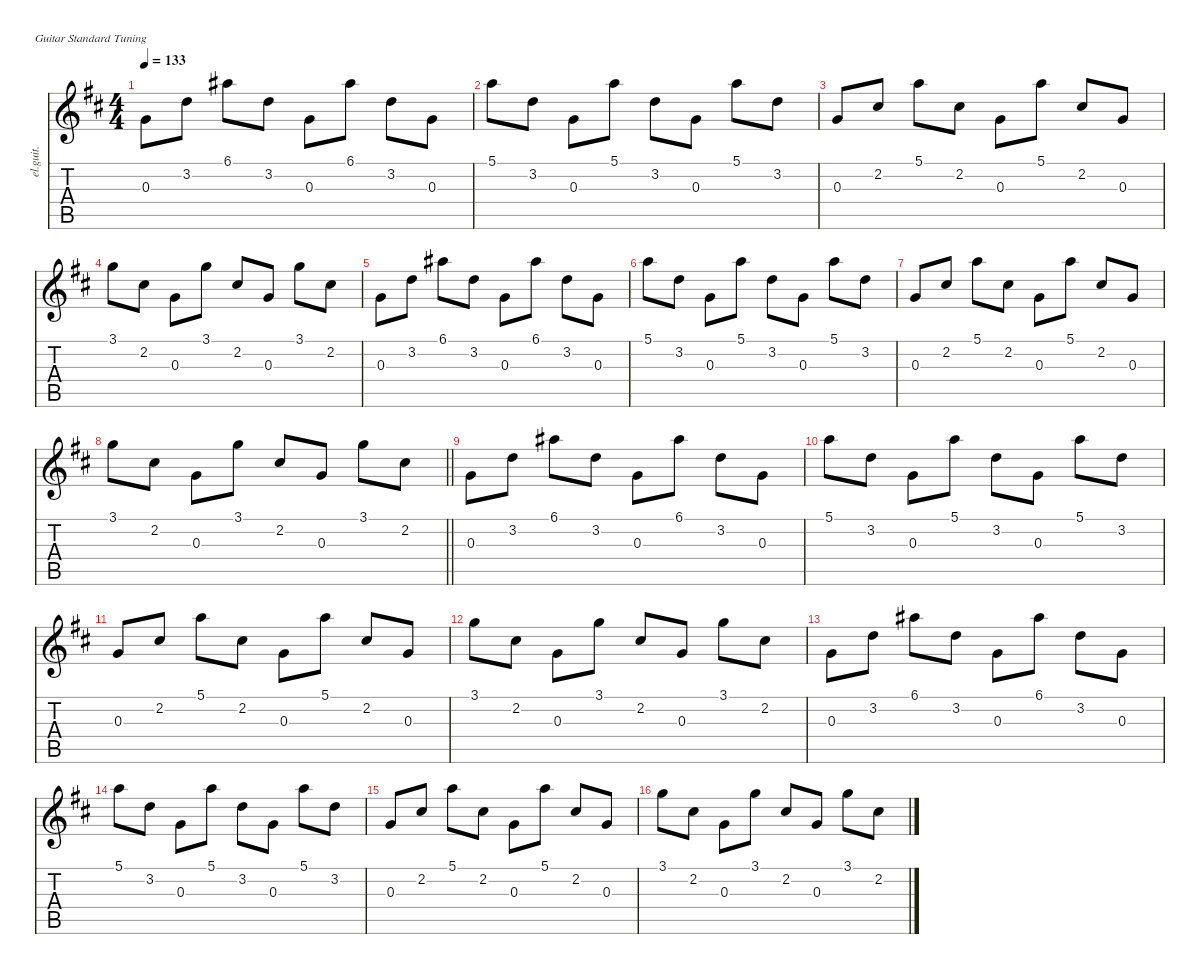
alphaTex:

\defaultSystemsLayout 4
\hideDynamics
\bracketExtendMode nobrackets
\otherSystemsTrackNameOrientation horizontal
\track ("Electric Guitar" "el.guit.") {defaultSystemsLayout 8 instrument electricguitarclean}
\staff {score tabs}
\tuning (E4 B3 G3 D3 A2 E2)
\ts (4 4)
\beaming (8 2 2 2 2)
\tempo 133
\clef g2
\ks bminor
0.3{acc forcenatural}.8{dy f instrument electricguitarclean beam Down} 3.2{acc forcenatural}.8{beam Down} 6.1{acc #}.8{beam Down} 3.2{acc forcenatural}.8{beam Down} 0.3{acc forcenatural}.8{beam Down} 6.1{acc #}.8{beam Down} 3.2{acc forcenatural}.8{beam Down} 0.3{acc forcenatural}.8{beam Down} |
5.1{acc forcenatural}.8{beam Down} 3.2{acc forcenatural}.8{beam Down} 0.3{acc forcenatural}.8{beam Down} 5.1{acc forcenatural}.8{beam Down} 3.2{acc forcenatural}.8{beam Down} 0.3{acc forcenatural}.8{beam Down} 5.1{acc forcenatural}.8{beam Down} 3.2{acc forcenatural}.8{beam Down} |
0.3{acc forcenatural}.8{beam Up} 2.2{acc #}.8{beam Up} 5.1{acc forcenatural}.8{beam Down} 2.2{acc #}.8{beam Down} 0.3{acc forcenatural}.8{beam Down} 5.1{acc forcenatural}.8{beam Down} 2.2{acc #}.8{beam Up} 0.3{acc forcenatural}.8{beam Up} |
3.1{acc forcenatural}.8{beam Down} 2.2{acc #}.8{beam Down} 0.3{acc forcenatural}.8{beam Down} 3.1{acc forcenatural}.8{beam Down} 2.2{acc #}.8{beam Up} 0.3{acc forcenatural}.8{beam Up} 3.1{acc forcenatural}.8{beam Down} 2.2{acc #}.8{beam Down} |
0.3{acc forcenatural}.8{beam Down} 3.2{acc forcenatural}.8{beam Down} 6.1{acc #}.8{beam Down} 3.2{acc forcenatural}.8{beam Down} 0.3{acc forcenatural}.8{beam Down} 6.1{acc #}.8{beam Down} 3.2{acc forcenatural}.8{beam Down} 0.3{acc forcenatural}.8{beam Down} |
5.1{acc forcenatural}.8{beam Down} 3.2{acc forcenatural}.8{beam Down} 0.3{acc forcenatural}.8{beam Down} 5.1{acc forcenatural}.8{beam Down} 3.2{acc forcenatural}.8{beam Down} 0.3{acc forcenatural}.8{beam Down} 5.1{acc forcenatural}.8{beam Down} 3.2{acc forcenatural}.8{beam Down} |
0.3{acc forcenatural}.8{beam Up} 2.2{acc #}.8{beam Up} 5.1{acc forcenatural}.8{beam Down} 2.2{acc #}.8{beam Down} 0.3{acc forcenatural}.8{beam Down} 5.1{acc forcenatural}.8{beam Down} 2.2{acc #}.8{beam Up} 0.3{acc forcenatural}.8{beam Up} |
\barLineRight lightlight
3.1{acc forcenatural}.8{beam Down} 2.2{acc #}.8{beam Down} 0.3{acc forcenatural}.8{beam Down} 3.1{acc forcenatural}.8{beam Down} 2.2{acc #}.8{beam Up} 0.3{acc forcenatural}.8{beam Up} 3.1{acc forcenatural}.8{beam Down} 2.2{acc #}.8{beam Down} |
0.3{acc forcenatural}.8{beam Down} 3.2{acc forcenatural}.8{beam Down} 6.1{acc #}.8{beam Down} 3.2{acc forcenatural}.8{beam Down} 0.3{acc forcenatural}.8{beam Down} 6.1{acc #}.8{beam Down} 3.2{acc forcenatural}.8{beam Down} 0.3{acc forcenatural}.8{beam Down} |
5.1{acc forcenatural}.8{beam Down} 3.2{acc forcenatural}.8{beam Down} 0.3{acc forcenatural}.8{beam Down} 5.1{acc forcenatural}.8{beam Down} 3.2{acc forcenatural}.8{beam Down} 0.3{acc forcenatural}.8{beam Down} 5.1{acc forcenatural}.8{beam Down} 3.2{acc forcenatural}.8{beam Down} |
0.3{acc forcenatural}.8{beam Up} 2.2{acc #}.8{beam Up} 5.1{acc forcenatural}.8{beam Down} 2.2{acc #}.8{beam Down} 0.3{acc forcenatural}.8{beam Down} 5.1{acc forcenatural}.8{beam Down} 2.2{acc #}.8{beam Up} 0.3{acc forcenatural}.8{beam Up} |
3.1{acc forcenatural}.8{beam Down} 2.2{acc #}.8{beam Down} 0.3{acc forcenatural}.8{beam Down} 3.1{acc forcenatural}.8{beam Down} 2.2{acc #}.8{beam Up} 0.3{acc forcenatural}.8{beam Up} 3.1{acc forcenatural}.8{beam Down} 2.2{acc #}.8{beam Down} |
0.3{acc forcenatural}.8{beam Down} 3.2{acc forcenatural}.8{beam Down} 6.1{acc #}.8{beam Down} 3.2{acc forcenatural}.8{beam Down} 0.3{acc forcenatural}.8{beam Down} 6.1{acc #}.8{beam Down} 3.2{acc forcenatural}.8{beam Down} 0.3{acc forcenatural}.8{beam Down} |
5.1{acc forcenatural}.8{beam Down} 3.2{acc forcenatural}.8{beam Down} 0.3{acc forcenatural}.8{beam Down} 5.1{acc forcenatural}.8{beam Down} 3.2{acc forcenatural}.8{beam Down} 0.3{acc forcenatural}.8{beam Down} 5.1{acc forcenatural}.8{beam Down} 3.2{acc forcenatural}.8{beam Down} |
0.3{acc forcenatural}.8{beam Up} 2.2{acc #}.8{beam Up} 5.1{acc forcenatural}.8{beam Down} 2.2{acc #}.8{beam Down} 0.3{acc forcenatural}.8{beam Down} 5.1{acc forcenatural}.8{beam Down} 2.2{acc #}.8{beam Up} 0.3{acc forcenatural}.8{beam Up} |
3.1{acc forcenatural}.8{beam Down} 2.2{acc #}.8{beam Down} 0.3{acc forcenatural}.8{beam Down} 3.1{acc forcenatural}.8{beam Down} 2.2{acc #}.8{beam Up} 0.3{acc forcenatural}.8{beam Up} 3.1{acc forcenatural}.8{beam Down} 2.2{acc #}.8{beam Down}
